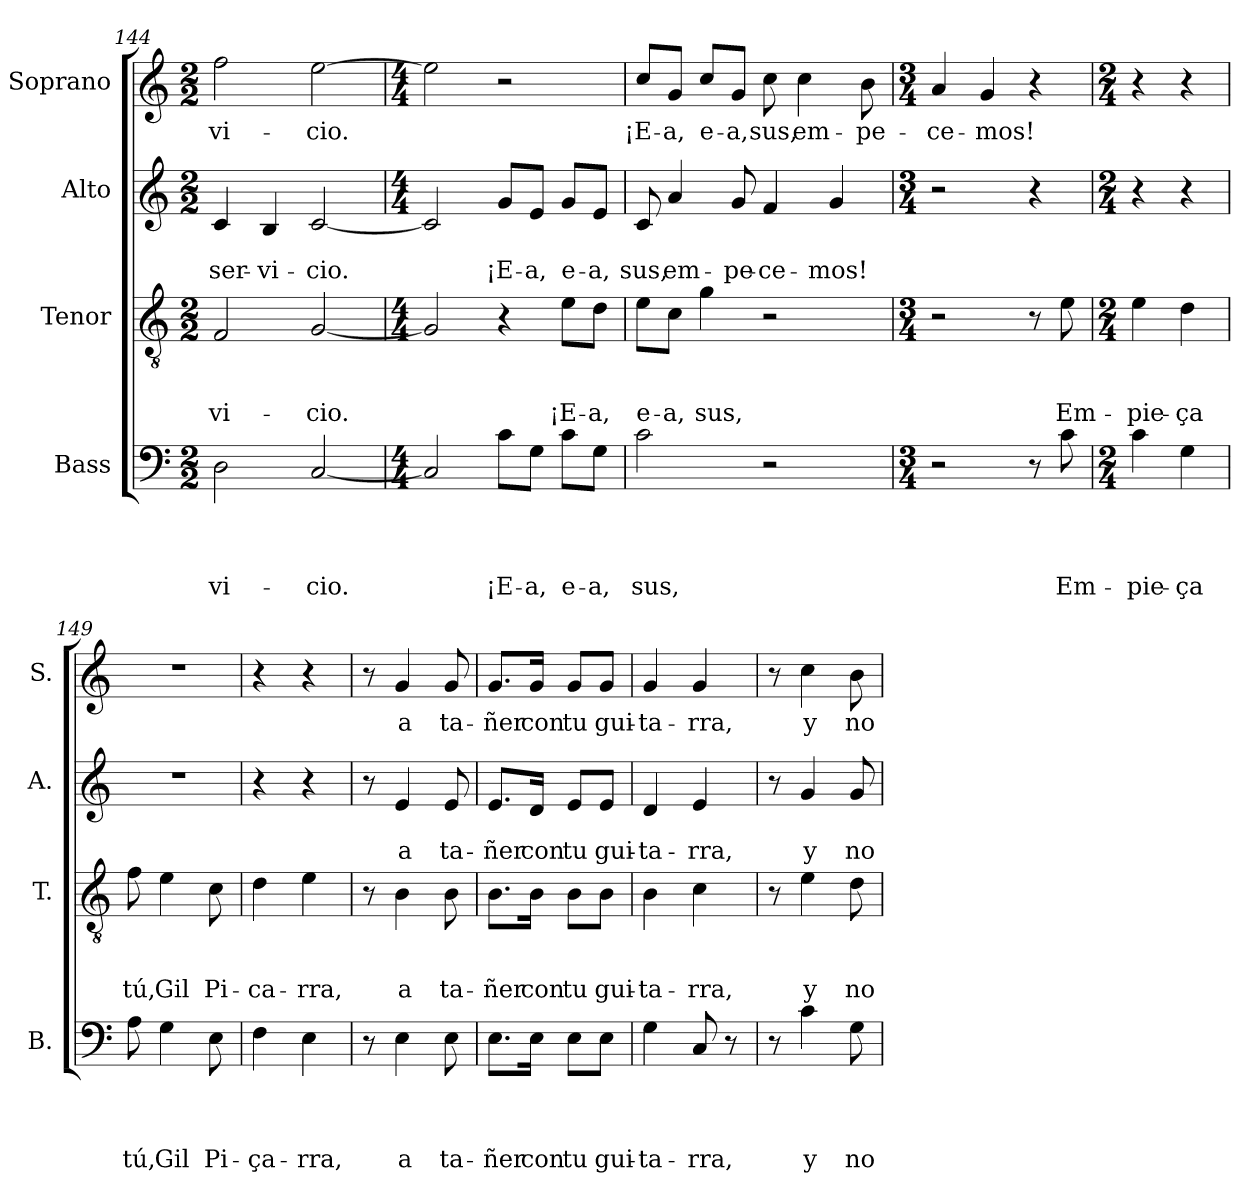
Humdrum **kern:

**kern	**text	**text	**text	**text	**kern	**text	**text	**text	**kern	**text	**text	**kern	**text
*part4	*part4	*part4	*part4	*part4	*part3	*part3	*part3	*part3	*part2	*part2	*part2	*part1	*part1
*staff4	*staff4	*staff4	*staff4	*staff4	*staff3	*staff3	*staff3	*staff3	*staff2	*staff2	*staff2	*staff1	*staff1
*I"Bass	*	*	*	*	*I"Tenor	*	*	*	*I"Alto	*	*	*I"Soprano	*
*I'B.	*	*	*	*	*I'T.	*	*	*	*I'A.	*	*	*I'S.	*
!!LO:LB:g=z
*clefF4	*	*	*	*	*clefGv2	*	*	*	*clefG2	*	*	*clefG2	*
*	*	*	*	*	*ITrd7c12	*	*	*	*	*	*	*	*
*k[]	*	*	*	*	*k[]	*	*	*	*k[]	*	*	*k[]	*
*C:	*	*	*	*	*C:	*	*	*	*C:	*	*	*C:	*
*M2/2	*	*	*	*	*M2/2	*	*	*	*M2/2	*	*	*M2/2	*
=144	=144	=144	=144	=144	=144	=144	=144	=144	=144	=144	=144	=144	=144
!	!	!	!	!LO:LY:b	!	!	!	!LO:LY:b	!	!	!LO:LY:b	!	!LO:LY:b
2D\	.	.	.	-vi-	2FF/	.	.	-vi-	4c/	.	ser-	2ff\	-vi-
!	!	!	!	!	!	!	!	!	!	!	!LO:LY:b	!	!
.	.	.	.	.	.	.	.	.	4B/	.	-vi-	.	.
!	!	!	!	!LO:LY:b	!	!	!	!LO:LY:b	!	!	!LO:LY:b	!	!LO:LY:b
[<2C/	.	.	.	-cio.	[<2GG/	.	.	-cio.	[<2c/	.	-cio.	[>2ee\	-cio.
=145	=145	=145	=145	=145	=145	=145	=145	=145	=145	=145	=145	=145	=145
*M4/4	*	*	*	*	*M4/4	*	*	*	*M4/4	*	*	*M4/4	*
2C/]	.	.	.	.	2GG/]	.	.	.	2c/]	.	.	2ee\]	.
!	!	!	!	!LO:LY:b	!	!	!	!	!	!	!LO:LY:b	!	!
8c\L	.	.	.	¡E-	4r	.	.	.	8g/L	.	¡E-	2r	.
!	!	!	!	!LO:LY:b	!	!	!	!	!	!	!LO:LY:b	!	!
8G\J	.	.	.	-a,	.	.	.	.	8e/J	.	-a,	.	.
!	!	!	!	!LO:LY:b	!	!	!	!LO:LY:b	!	!	!LO:LY:b	!	!
8c\L	.	.	.	e-	8E\L	.	.	¡E-	8g/L	.	e-	.	.
!	!	!	!	!LO:LY:b	!	!	!	!LO:LY:b	!	!	!LO:LY:b	!	!
8G\J	.	.	.	-a,	8D\J	.	.	-a,	8e/J	.	-a,	.	.
=146	=146	=146	=146	=146	=146	=146	=146	=146	=146	=146	=146	=146	=146
!	!	!	!	!LO:LY:b	!	!	!	!LO:LY:b	!	!	!LO:LY:b	!	!LO:LY:b
2c\	.	.	.	sus,	8E\L	.	.	e-	8c/	.	sus,	8cc/L	¡E-
!	!	!	!	!	!	!	!	!LO:LY:b	!	!	!LO:LY:b	!	!LO:LY:b
.	.	.	.	.	8C\J	.	.	-a,	4a/	.	em-	8g/J	-a,
!	!	!	!	!	!	!	!	!LO:LY:b	!	!	!	!	!LO:LY:b
.	.	.	.	.	4G\	.	.	sus,	.	.	.	8cc/L	e-
!	!	!	!	!	!	!	!	!	!	!	!LO:LY:b	!	!LO:LY:b
.	.	.	.	.	.	.	.	.	8g/	.	-pe-	8g/J	-a,
!	!	!	!	!	!	!	!	!	!	!	!LO:LY:b	!	!LO:LY:b
2r	.	.	.	.	2r	.	.	.	4f/	.	-ce-	8cc\	sus,
!	!	!	!	!	!	!	!	!	!	!	!	!	!LO:LY:b
.	.	.	.	.	.	.	.	.	.	.	.	4cc\	em-
!	!	!	!	!	!	!	!	!	!	!	!LO:LY:b	!	!
.	.	.	.	.	.	.	.	.	4g/	.	-mos!	.	.
!	!	!	!	!	!	!	!	!	!	!	!	!	!LO:LY:b
.	.	.	.	.	.	.	.	.	.	.	.	8b\	-pe-
=147	=147	=147	=147	=147	=147	=147	=147	=147	=147	=147	=147	=147	=147
*M3/4	*	*	*	*	*M3/4	*	*	*	*M3/4	*	*	*M3/4	*
!	!	!	!	!	!	!	!	!	!	!	!	!	!LO:LY:b
2r	.	.	.	.	2r	.	.	.	2r	.	.	4a/	-ce-
!	!	!	!	!	!	!	!	!	!	!	!	!	!LO:LY:b
.	.	.	.	.	.	.	.	.	.	.	.	4g/	-mos!
8r	.	.	.	.	8r	.	.	.	4r	.	.	4r	.
!	!	!	!	!LO:LY:b	!	!	!	!LO:LY:b	!	!	!	!	!
8c\	.	.	.	Em-	8E\	.	.	Em-	.	.	.	.	.
=148	=148	=148	=148	=148	=148	=148	=148	=148	=148	=148	=148	=148	=148
*M2/4	*	*	*	*	*M2/4	*	*	*	*M2/4	*	*	*M2/4	*
!	!	!	!	!LO:LY:b	!	!	!	!LO:LY:b	!	!	!	!	!
4c\	.	.	.	-pie-	4E\	.	.	-pie-	4r	.	.	4r	.
!	!	!	!	!LO:LY:b	!	!	!	!LO:LY:b	!	!	!	!	!
4G\	.	.	.	-ça	4D\	.	.	-ça	4r	.	.	4r	.
=149	=149	=149	=149	=149	=149	=149	=149	=149	=149	=149	=149	=149	=149
!	!	!	!	!LO:LY:b	!	!	!	!LO:LY:b	!LO:N:vis=1	!	!	!LO:N:vis=1	!
8A\	.	.	.	tú,	8F\	.	.	tú,	2r	.	.	2r	.
!	!	!	!	!LO:LY:b	!	!	!	!LO:LY:b	!	!	!	!	!
4G\	.	.	.	Gil	4E\	.	.	Gil	.	.	.	.	.
!	!	!	!	!LO:LY:b	!	!	!	!LO:LY:b	!	!	!	!	!
8E\	.	.	.	Pi-	8C\	.	.	Pi-	.	.	.	.	.
=150	=150	=150	=150	=150	=150	=150	=150	=150	=150	=150	=150	=150	=150
!	!	!	!	!LO:LY:b	!	!	!	!LO:LY:b	!	!	!	!	!
4F\	.	.	.	-ça-	4D\	.	.	-ca-	4r	.	.	4r	.
!	!	!	!	!LO:LY:b	!	!	!	!LO:LY:b	!	!	!	!	!
4E\	.	.	.	-rra,	4E\	.	.	-rra,	4r	.	.	4r	.
!!LO:PB:g=z
=151	=151	=151	=151	=151	=151	=151	=151	=151	=151	=151	=151	=151	=151
8r	.	.	.	.	8r	.	.	.	8r	.	.	8r	.
!	!	!	!	!LO:LY:b	!	!	!	!LO:LY:b	!	!	!LO:LY:b	!	!LO:LY:b
4E\	.	.	.	a	4BB\	.	.	a	4e/	.	a	4g/	a
!	!	!	!	!LO:LY:b	!	!	!	!LO:LY:b	!	!	!LO:LY:b	!	!LO:LY:b
8E\	.	.	.	ta-	8BB\	.	.	ta-	8e/	.	ta-	8g/	ta-
=152	=152	=152	=152	=152	=152	=152	=152	=152	=152	=152	=152	=152	=152
!	!	!	!	!LO:LY:b	!	!	!	!LO:LY:b	!	!	!LO:LY:b	!	!LO:LY:b
8.E\L	.	.	.	-ñer	8.BB\L	.	.	-ñer	8.e/L	.	-ñer	8.g/L	-ñer
!	!	!	!	!LO:LY:b	!	!	!	!LO:LY:b	!	!	!LO:LY:b	!	!LO:LY:b
16E\Jk	.	.	.	con	16BB\Jk	.	.	con	16d/Jk	.	con	16g/Jk	con
!	!	!	!	!LO:LY:b	!	!	!	!LO:LY:b	!	!	!LO:LY:b	!	!LO:LY:b
8E\L	.	.	.	tu	8BB\L	.	.	tu	8e/L	.	tu	8g/L	tu
!	!	!	!	!LO:LY:b	!	!	!	!LO:LY:b	!	!	!LO:LY:b	!	!LO:LY:b
8E\J	.	.	.	gui-	8BB\J	.	.	gui-	8e/J	.	gui-	8g/J	gui-
=153	=153	=153	=153	=153	=153	=153	=153	=153	=153	=153	=153	=153	=153
!	!	!	!	!LO:LY:b	!	!	!	!LO:LY:b	!	!	!LO:LY:b	!	!LO:LY:b
4G\	.	.	.	-ta-	4BB\	.	.	-ta-	4d/	.	-ta-	4g/	-ta-
!	!	!	!	!LO:LY:b	!	!	!	!LO:LY:b	!	!	!LO:LY:b	!	!LO:LY:b
8C/	.	.	.	-rra,	4C\	.	.	-rra,	4e/	.	-rra,	4g/	-rra,
8r	.	.	.	.	.	.	.	.	.	.	.	.	.
=154	=154	=154	=154	=154	=154	=154	=154	=154	=154	=154	=154	=154	=154
8r	.	.	.	.	8r	.	.	.	8r	.	.	8r	.
!	!	!	!	!LO:LY:b	!	!	!	!LO:LY:b	!	!	!LO:LY:b	!	!LO:LY:b
4c\	.	.	.	y	4E\	.	.	y	4g/	.	y	4cc\	y
!	!	!	!	!LO:LY:b	!	!	!	!LO:LY:b	!	!	!LO:LY:b	!	!LO:LY:b
8G\	.	.	.	no-	8D\	.	.	no-	8g/	.	no-	8b\	no-
=	=	=	=	=	=	=	=	=	=	=	=	=	=
*-	*-	*-	*-	*-	*-	*-	*-	*-	*-	*-	*-	*-	*-
